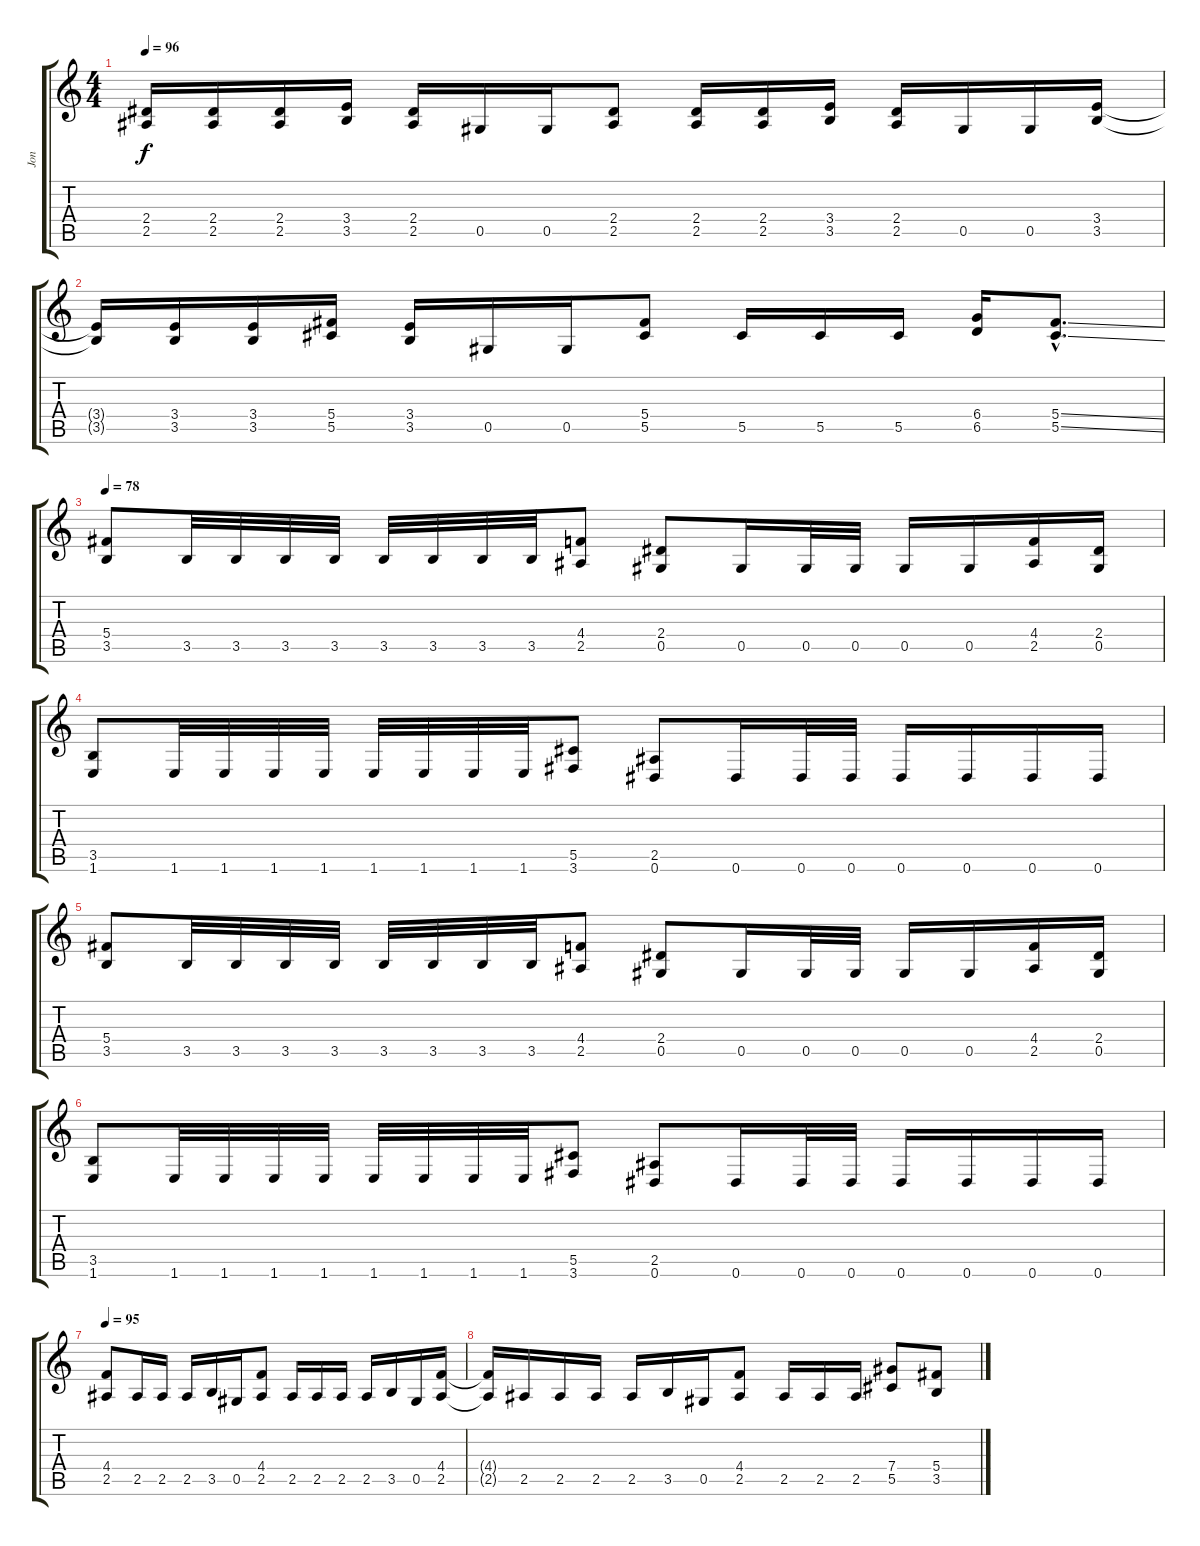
\track ("Jon" "Jon") {instrument distortionguitar}
\staff {score tabs}
\tuning (Eb4 Bb3 Gb3 Db3 Ab2 Eb2) {hide}
\ts (4 4)
\tempo 96
\clef g2
\ks c
(2.4{t} 2.5{t}).16{dy f} (2.4 2.5).16 (2.4 2.5).16 (3.4 3.5).16 (2.4 2.5).16 0.5.16 0.5.16 (2.4 2.5).8 (2.4 2.5).16 (2.4 2.5).16 (3.4 3.5).16 (2.4 2.5).16 0.5.16 0.5.16 (3.4 3.5).16 |
(3.4{t} 3.5{t}).16 (3.4 3.5).16 (3.4 3.5).16 (5.4 5.5).16 (3.4 3.5).16 0.5.16 0.5.16 (5.4 5.5).8 5.5.16 5.5.16 5.5.16 (6.4 6.5).16 (5.4{ss hac} 5.5{ss hac}).8{d} |
\tempo 78
(5.4 3.5).8 3.5.32 3.5.32 3.5.32 3.5.32 3.5.32 3.5.32 3.5.32 3.5.32 (4.4 2.5).8 (2.4 0.5).8 0.5.16 0.5.32 0.5.32 0.5.16 0.5.16 (4.4 2.5).16 (2.4 0.5).16 |
(3.5 1.6).8 1.6.32 1.6.32 1.6.32 1.6.32 1.6.32 1.6.32 1.6.32 1.6.32 (5.5 3.6).8 (2.5 0.6).8 0.6.16 0.6.32 0.6.32 0.6.16 0.6.16 0.6.16 0.6.16 |
(5.4 3.5).8 3.5.32 3.5.32 3.5.32 3.5.32 3.5.32 3.5.32 3.5.32 3.5.32 (4.4 2.5).8 (2.4 0.5).8 0.5.16 0.5.32 0.5.32 0.5.16 0.5.16 (4.4 2.5).16 (2.4 0.5).16 |
(3.5 1.6).8 1.6.32 1.6.32 1.6.32 1.6.32 1.6.32 1.6.32 1.6.32 1.6.32 (5.5 3.6).8 (2.5 0.6).8 0.6.16 0.6.32 0.6.32 0.6.16 0.6.16 0.6.16 0.6.16 |
\tempo 95
(4.4 2.5).8 2.5.16 2.5.16 2.5.16 3.5.16 0.5.16 (4.4 2.5).8 2.5.16 2.5.16 2.5.16 2.5.16 3.5.16 0.5.16 (4.4 2.5).16 |
(4.4{t} 2.5{t}).16 2.5.16 2.5.16 2.5.16 2.5.16 3.5.16 0.5.16 (4.4 2.5).8 2.5.16 2.5.16 2.5.16 (7.4 5.5).8 (5.4 3.5).8
